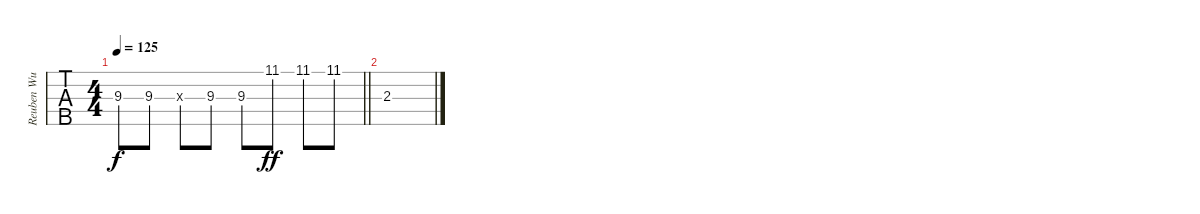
\track ("Reuben Wu" "Reuben Wu") {instrument electricbassfinger}
\staff {tabs}
\tuning (G2 D2 A1 E1 B0) {hide}
\ts (4 4)
\tempo 125
\clef f4
\barLineRight lightlight
\ks c
9.3.8{dy f} 9.3.8 5.3{x}.8 9.3.8 9.3.8 11.1.8{dy ff} 11.1.8 11.1.8 |
2.3.1
